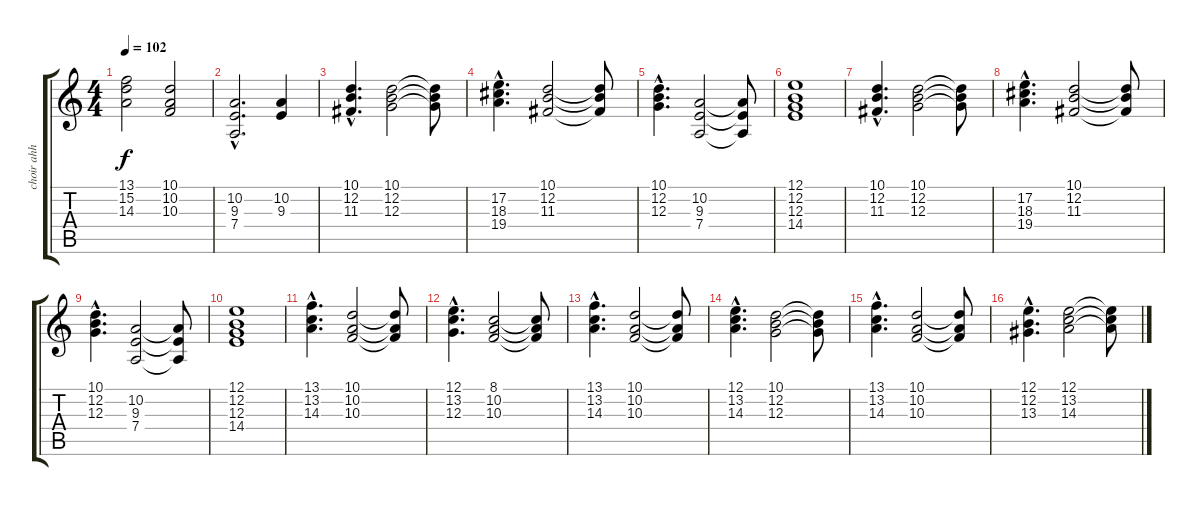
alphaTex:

\track ("choir ahh" "choir ahh") {instrument choiraahs}
\staff {score tabs}
\tuning (E4 B3 G3 D3 A2 E2) {hide}
\ts (4 4)
\tempo 102
\clef g2
\ks c
(13.1 15.2 14.3).2{dy f} (10.1 10.2 10.3).2 |
(10.2{hac} 9.3{hac} 7.4{hac}).2{d} (10.2 9.3).4 |
(10.1{hac} 12.2{hac} 11.3{hac}).4{d} (10.1 12.2 12.3).2 (10.1{t} 12.2{t} 12.3{t}).8 |
(17.2{hac} 18.3{hac} 19.4{hac}).4{d} (10.1 12.2 11.3).2 (10.1{t} 12.2{t} 11.3{t}).8 |
(10.1{hac} 12.2{hac} 12.3{hac}).4{d} (10.2 9.3 7.4).2 (10.2{t} 9.3{t} 7.4{t}).8 |
(12.1 12.2 12.3 14.4).1 |
(10.1{hac} 12.2{hac} 11.3{hac}).4{d} (10.1 12.2 12.3).2 (10.1{t} 12.2{t} 12.3{t}).8 |
(17.2{hac} 18.3{hac} 19.4{hac}).4{d} (10.1 12.2 11.3).2 (10.1{t} 12.2{t} 11.3{t}).8 |
(10.1{hac} 12.2{hac} 12.3{hac}).4{d} (10.2 9.3 7.4).2 (10.2{t} 9.3{t} 7.4{t}).8 |
(12.1 12.2 12.3 14.4).1 |
(13.1{hac} 13.2{hac} 14.3{hac}).4{d} (10.1 10.2 10.3).2 (10.1{t} 10.2{t} 10.3{t}).8 |
(12.1{hac} 13.2{hac} 12.3{hac}).4{d} (8.1 10.2 10.3).2 (8.1{t} 10.2{t} 10.3{t}).8 |
(13.1{hac} 13.2{hac} 14.3{hac}).4{d} (10.1 10.2 10.3).2 (10.1{t} 10.2{t} 10.3{t}).8 |
(12.1{hac} 13.2{hac} 14.3{hac}).4{d} (10.1 12.2 12.3).2 (10.1{t} 12.2{t} 12.3{t}).8 |
(13.1{hac} 13.2{hac} 14.3{hac}).4{d} (10.1 10.2 10.3).2 (10.1{t} 10.2{t} 10.3{t}).8 |
(12.1{hac} 12.2{hac} 13.3{hac}).4{d} (12.1 13.2 14.3).2 (12.1{t} 13.2{t} 14.3{t}).8
